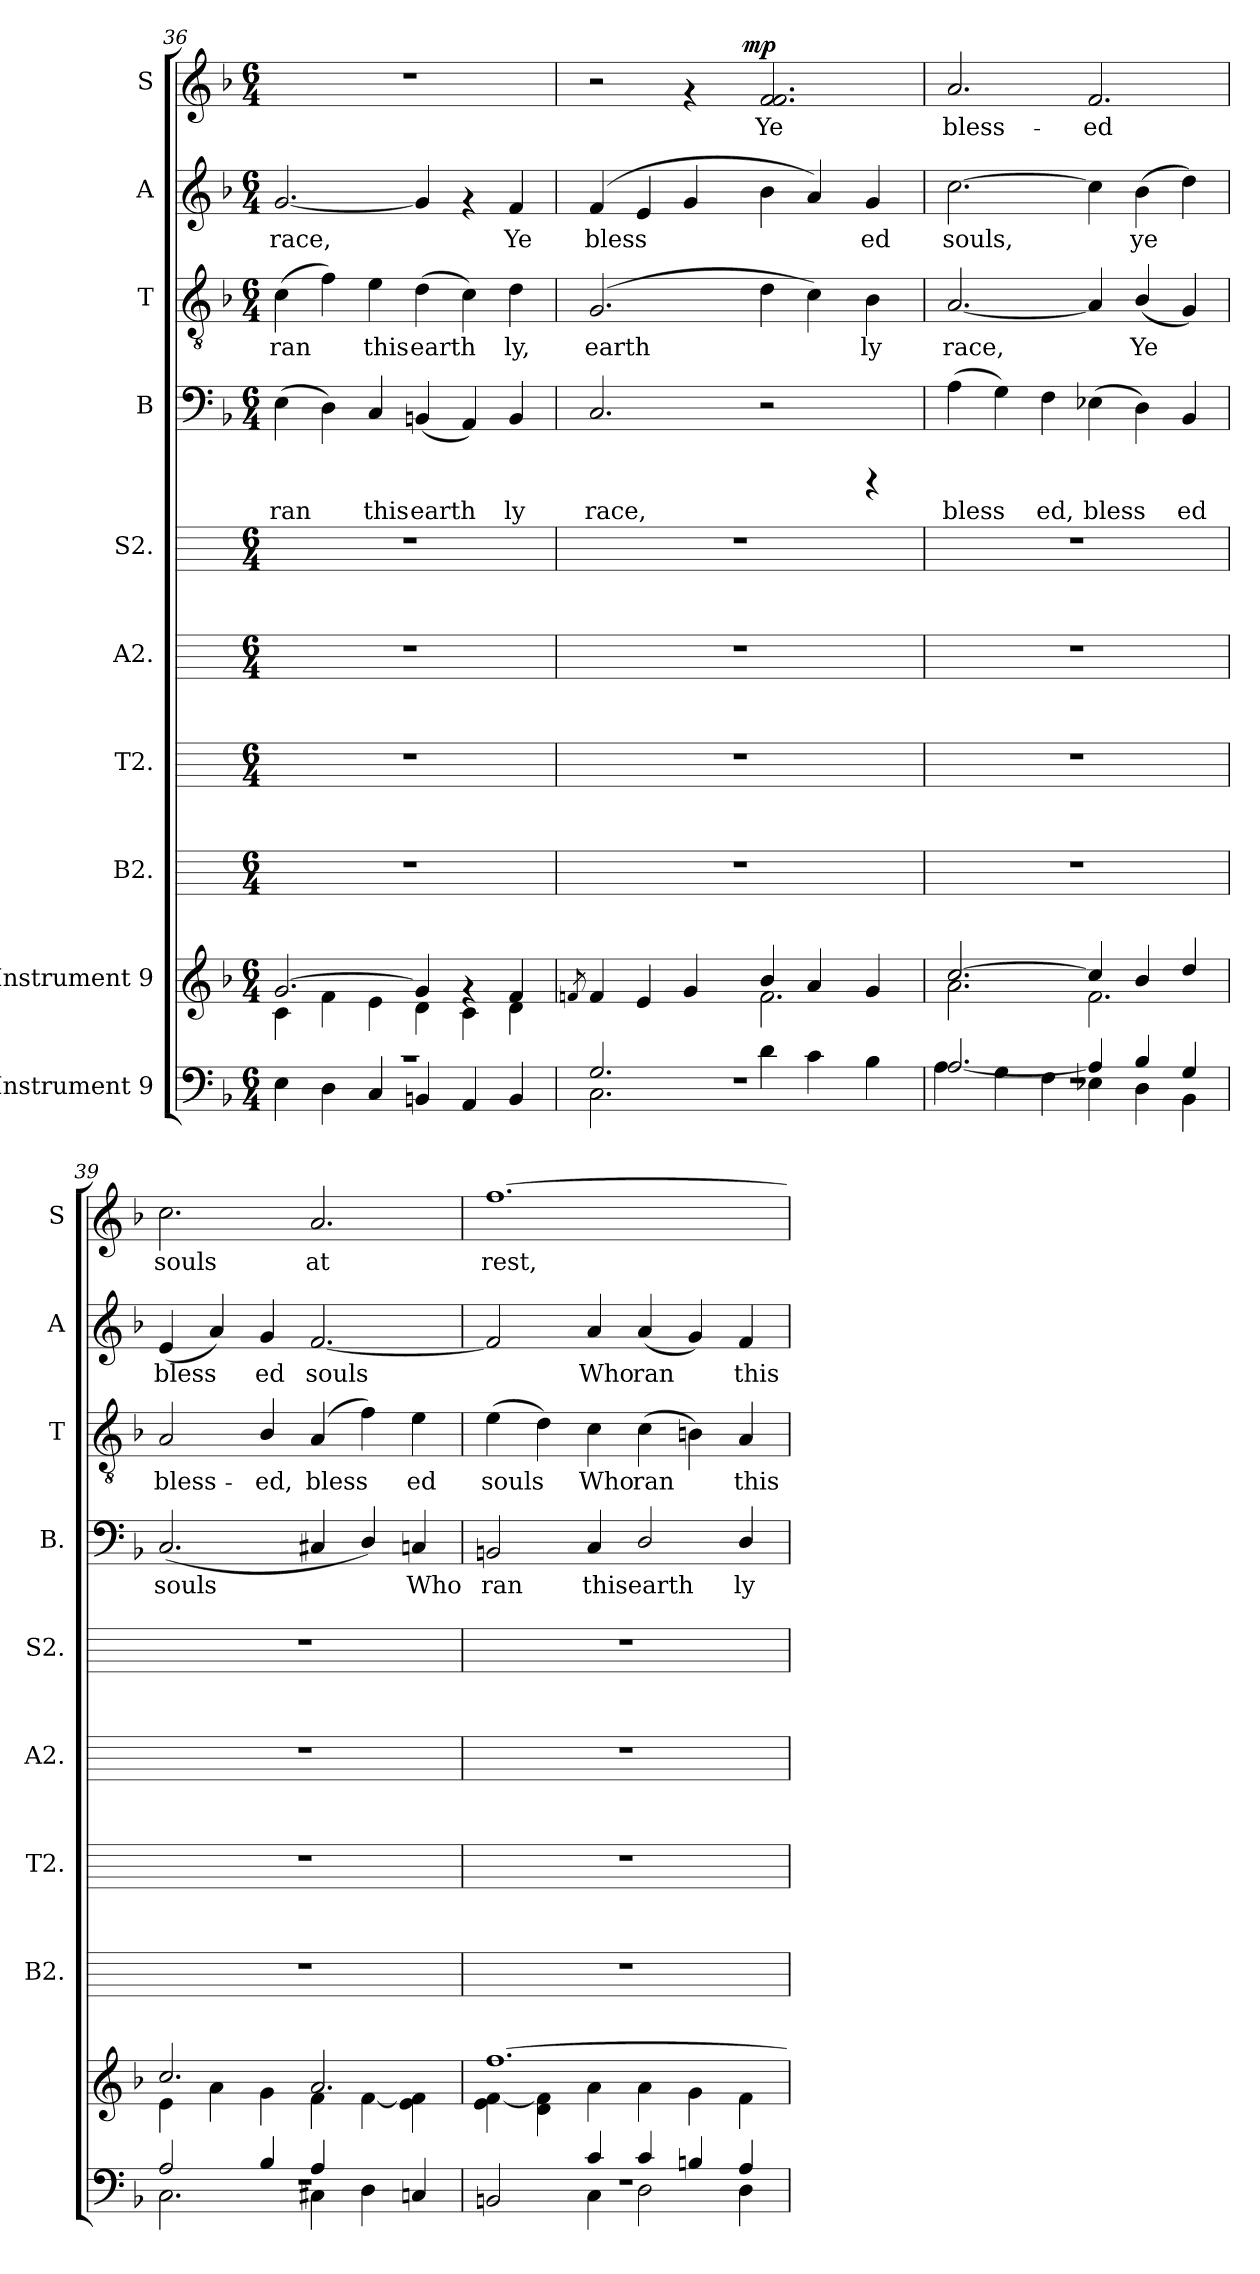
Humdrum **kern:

**kern	**kern	**kern	**kern	**kern	**kern	**kern	**text	**kern	**text	**kern	**text	**kern	**text	**dynam
*part10	*part9	*part8	*part7	*part6	*part5	*part4	*part4	*part3	*part3	*part2	*part2	*part1	*part1	*part1
*staff10	*staff9	*staff8	*staff7	*staff6	*staff5	*staff4	*staff4	*staff3	*staff3	*staff2	*staff2	*staff1	*staff1	*staff1
*I"Instrument 9	*I"Instrument 9	*I"B2.	*I"T2.	*I"A2.	*I"S2.	*I"B	*	*I"T	*	*I"A	*	*I"S	*	*
*	*	*I'B2.	*I'T2.	*I'A2.	*I'S2.	*I'B.	*	*I'T	*	*I'A	*	*I'S	*	*
*clefF4	*clefG2	*	*	*	*	*clefF4	*	*clefGv2	*	*clefG2	*	*clefG2	*	*
*k[b-]	*k[b-]	*k[]	*k[]	*k[]	*k[]	*k[b-]	*	*k[b-]	*	*k[b-]	*	*k[b-]	*	*
*F:	*F:	*C:	*C:	*C:	*C:	*F:	*	*F:	*	*F:	*	*F:	*	*
*M6/4	*M6/4	*M6/4	*M6/4	*M6/4	*M6/4	*M6/4	*	*M6/4	*	*M6/4	*	*M6/4	*	*
=36	=36	=36	=36	=36	=36	=36	=36	=36	=36	=36	=36	=36	=36	=36
*^	*^	*	*	*	*	*	*	*	*	*	*	*	*	*
!	!	!	!	!	!	!	!	!	!LO:LY:b:cj	!	!LO:LY:b:cj	!	!LO:LY:b:cj	!	!	!
1.r	4E\	[>2.g/	4c\	1.r	1.r	1.r	1.r	(>4E\	ran	(>4c\	ran	[<2.g/	race,	1.r	.	.
!	!	!	!	!	!	!	!	!	!LO:LY:b:cj	!	!LO:LY:b:cj	!	!	!	!	!
.	4D\	.	4f\	.	.	.	.	4D\)	.	4f\)	.	.	.	.	.	.
!	!	!	!	!	!	!	!	!	!LO:LY:b:cj	!	!LO:LY:b:cj	!	!	!	!	!
.	4C/	.	4e\	.	.	.	.	4C/	this	4e\	this	.	.	.	.	.
!	!	!	!	!	!	!	!	!	!LO:LY:b:cj	!	!LO:LY:b:cj	!	!LO:LY:b:cj	!	!	!
.	4BBn/	4g/]	4d\	.	.	.	.	(<4BBn/	earth-	(>4d\	earth	4g/]	.	.	.	.
!	!	!	!	!	!	!	!	!	!LO:LY:b:cj	!	!LO:LY:b:cj	!	!	!	!	!
.	4AA/	4rf	4c\	.	.	.	.	4AA/)	--	4c\)	.	4rf	.	.	.	.
!	!	!	!	!	!	!	!	!	!LO:LY:b:cj	!	!LO:LY:b:cj	!	!LO:LY:b:cj	!	!	!
.	4BB/	4f/	4d\	.	.	.	.	4BB/	-ly	4d\	ly,	4f/	Ye	.	.	.
*v	*v	*	*	*	*	*	*	*	*	*	*	*	*	*	*	*
!!LO:PB:g=z
=37	=37	=37	=37	=37	=37	=37	=37	=37	=37	=37	=37	=37	=37	=37	=37
.	8qfn/	.	.	.	.	.	.	.	.	.	.	.	.	.	.
*^	*	*	*	*	*	*	*	*	*	*	*	*	*	*	*
*	*^	*	*	*	*	*	*	*	*	*	*	*	*	*	*	*
!	!	!	!	!	!	!	!	!	!	!LO:LY:b:cj	!	!LO:LY:b:cj	!	!LO:LY:b:cj	!	!	!
*	*	*	*	*	*	*	*	*	*	*	*	*	*	*	*^	*	*
1.r	2.G/	2.C\	4f/	2.ryy	1.r	1.r	1.r	1.r	2.C/	race,	(>2.G/	earth-	(>4f/	bless-	2r	2ryy	.	.
!	!	!	!	!	!	!	!	!	!	!	!	!	!	!LO:LY:b:cj	!	!	!	!
.	.	.	4e/	.	.	.	.	.	.	.	.	.	4e/	--	.	.	.	.
!	!	!	!	!	!	!	!	!	!	!	!	!	!	!LO:LY:b:cj	!	!	!	!
.	.	.	4g/	.	.	.	.	.	.	.	.	.	4g/	--	4rf	8ryy	.	.
.	.	.	.	.	.	.	.	.	.	.	.	.	.	.	.	16ryy	.	.
.	.	.	.	.	.	.	.	.	.	.	.	.	.	.	.	64ryy	.	.
!	!	!	!	!	!	!	!	!	!	!	!	!	!	!	!	!	!	!LO:DY:a
.	.	.	.	.	.	.	.	.	.	.	.	.	.	.	.	2ryy	.	mp
!	!	!	!	!	!	!	!	!	!	!	!	!LO:LY:b:cj	!	!LO:LY:b:cj	!	!	!LO:LY:b:cj	!
.	2.ryy	4d\	4b-/	2.f\	.	.	.	.	2r	.	4d\	--	4b-\	--	2.f/ 2.f/	.	Ye	.
!	!	!	!	!	!	!	!	!	!	!	!	!LO:LY:b:cj	!	!LO:LY:b:cj	!	!	!	!
.	.	4c\	4a/	.	.	.	.	.	.	.	4c\)	--	4a/)	--	.	.	.	.
.	.	.	.	.	.	.	.	.	.	.	.	.	.	.	.	4ryy	.	.
!	!	!	!	!	!	!	!	!	!	!	!	!LO:LY:b:cj	!	!LO:LY:b:cj	!	!	!	!
.	.	4B-\	4g/	.	.	.	.	.	4rCCC	.	4B-\	-ly	4g/	-ed	.	.	.	.
.	.	.	.	.	.	.	.	.	.	.	.	.	.	.	.	32.ryy	.	.
=38	=38	=38	=38	=38	=38	=38	=38	=38	=38	=38	=38	=38	=38	=38	=38	=38	=38	=38
!	!	!	!	!	!	!	!	!	!	!LO:LY:b:cj	!	!LO:LY:b:cj	!	!LO:LY:b:cj	!	!	!LO:LY:b:cj	!
*	*	*	*	*	*	*	*	*	*	*	*	*	*	*	*v	*v	*	*
1.r	[>2.A/	4A\	[>2.cc/	2.a\	1.r	1.r	1.r	1.r	(>4A\	bless-	[>2.A/	race,	[>2.cc\	souls,	2.a/	bless-	.
!	!	!	!	!	!	!	!	!	!	!LO:LY:b:cj	!	!	!	!	!	!	!
.	.	4G\	.	.	.	.	.	.	4G\)	--	.	.	.	.	.	.	.
!	!	!	!	!	!	!	!	!	!	!LO:LY:b:cj	!	!	!	!	!	!	!
.	.	4F\	.	.	.	.	.	.	4F\	-ed,	.	.	.	.	.	.	.
!	!	!	!	!	!	!	!	!	!	!LO:LY:b:cj	!	!LO:LY:b:cj	!	!LO:LY:b:cj	!	!LO:LY:b:cj	!
.	4A/]	4E-X\	4cc/]	2.f\	.	.	.	.	(>4E-X\	bless-	4A/]	.	4cc\]	.	2.f/	-ed	.
!	!	!	!	!	!	!	!	!	!	!LO:LY:b:cj	!	!LO:LY:b:cj	!	!LO:LY:b:cj	!	!	!
.	4B-/	4D\	4b-/	.	.	.	.	.	4D\)	--	(<4B-/	Ye	(>4b-\	ye	.	.	.
!	!	!	!	!	!	!	!	!	!	!LO:LY:b:cj	!	!LO:LY:b:cj	!	!LO:LY:b:cj	!	!	!
.	4G/	4BB-\	4dd/	.	.	.	.	.	4BB-/	-ed	4G/)	.	4dd\)	.	.	.	.
=39	=39	=39	=39	=39	=39	=39	=39	=39	=39	=39	=39	=39	=39	=39	=39	=39	=39
!	!	!	!	!	!	!	!	!	!	!LO:LY:b:cj	!	!LO:LY:b:cj	!	!LO:LY:b:cj	!	!LO:LY:b:cj	!
1.r	2A/	2.C\	2.cc/	4e\	1.r	1.r	1.r	1.r	(>2.C/	souls	2A/	bless-	(<4e/	bless-	2.cc\	souls	.
!	!	!	!	!	!	!	!	!	!	!	!	!	!	!LO:LY:b:cj	!	!	!
.	.	.	.	4a\	.	.	.	.	.	.	.	.	4a/)	--	.	.	.
!	!	!	!	!	!	!	!	!	!	!	!	!LO:LY:b:cj	!	!LO:LY:b:cj	!	!	!
.	4B-/	.	.	4g\	.	.	.	.	.	.	4B-/	-ed,	4g/	-ed	.	.	.
!	!	!	!	!	!	!	!	!	!	!LO:LY:b:cj	!	!LO:LY:b:cj	!	!LO:LY:b:cj	!	!LO:LY:b:cj	!
.	4C#X\	4A/	2.a/	4f\	.	.	.	.	4C#X/	.	(<4A/	bless-	[>2.f/	souls	2.a/	at	.
!	!	!	!	!	!	!	!	!	!	!LO:LY:b:cj	!	!LO:LY:b:cj	!	!	!	!	!
.	4D\	2ryy	.	[>4f\	.	.	.	.	4D/)	.	4f\)	--	.	.	.	.	.
!	!	!	!	!	!	!	!	!	!	!LO:LY:b:cj	!	!LO:LY:b:cj	!	!	!	!	!
.	4Cn/	.	.	4e\ 4f\]	.	.	.	.	4Cn/	Who	4e\	-ed	.	.	.	.	.
=40	=40	=40	=40	=40	=40	=40	=40	=40	=40	=40	=40	=40	=40	=40	=40	=40	=40
!	!	!	!	!	!	!	!	!	!	!LO:LY:b:cj	!	!LO:LY:b:cj	!	!LO:LY:b:cj	!	!LO:LY:b:cj	!
1.r	2BBn/	2ryy	[>1.ff	4e\ [>4f\	1.r	1.r	1.r	1.r	2BBn/	ran	(>4e\	souls	2f/]	.	[>1.ff	rest,	.
!	!	!	!	!	!	!	!	!	!	!	!	!LO:LY:b:cj	!	!	!	!	!
.	.	.	.	4d\ 4f\]	.	.	.	.	.	.	4d\)	.	.	.	.	.	.
!	!	!	!	!	!	!	!	!	!	!LO:LY:b:cj	!	!LO:LY:b:cj	!	!LO:LY:b:cj	!	!	!
.	4c/	4C\	.	4a\	.	.	.	.	4C/	thisearth-	4c\	Who	4a/	Who	.	.	.
!	!	!	!	!	!	!	!	!	!	!LO:LY:b:cj	!	!LO:LY:b:cj	!	!LO:LY:b:cj	!	!	!
.	4c/	2D\	.	4a\	.	.	.	.	2D/	--	(>4c\	ran	(<4a/	ran	.	.	.
!	!	!	!	!	!	!	!	!	!	!	!	!LO:LY:b:cj	!	!LO:LY:b:cj	!	!	!
.	4Bn/	.	.	4g\	.	.	.	.	.	.	4Bn\)	.	4g/)	.	.	.	.
!	!	!	!	!	!	!	!	!	!	!LO:LY:b:cj	!	!LO:LY:b:cj	!	!LO:LY:b:cj	!	!	!
.	4A/	4D\	.	4f\	.	.	.	.	4D/	-ly	4A/	this	4f/	this	.	.	.
*v	*v	*v	*	*	*	*	*	*	*	*	*	*	*	*	*	*	*
*	*v	*v	*	*	*	*	*	*	*	*	*	*	*	*	*
=	=	=	=	=	=	=	=	=	=	=	=	=	=	=
*-	*-	*-	*-	*-	*-	*-	*-	*-	*-	*-	*-	*-	*-	*-
